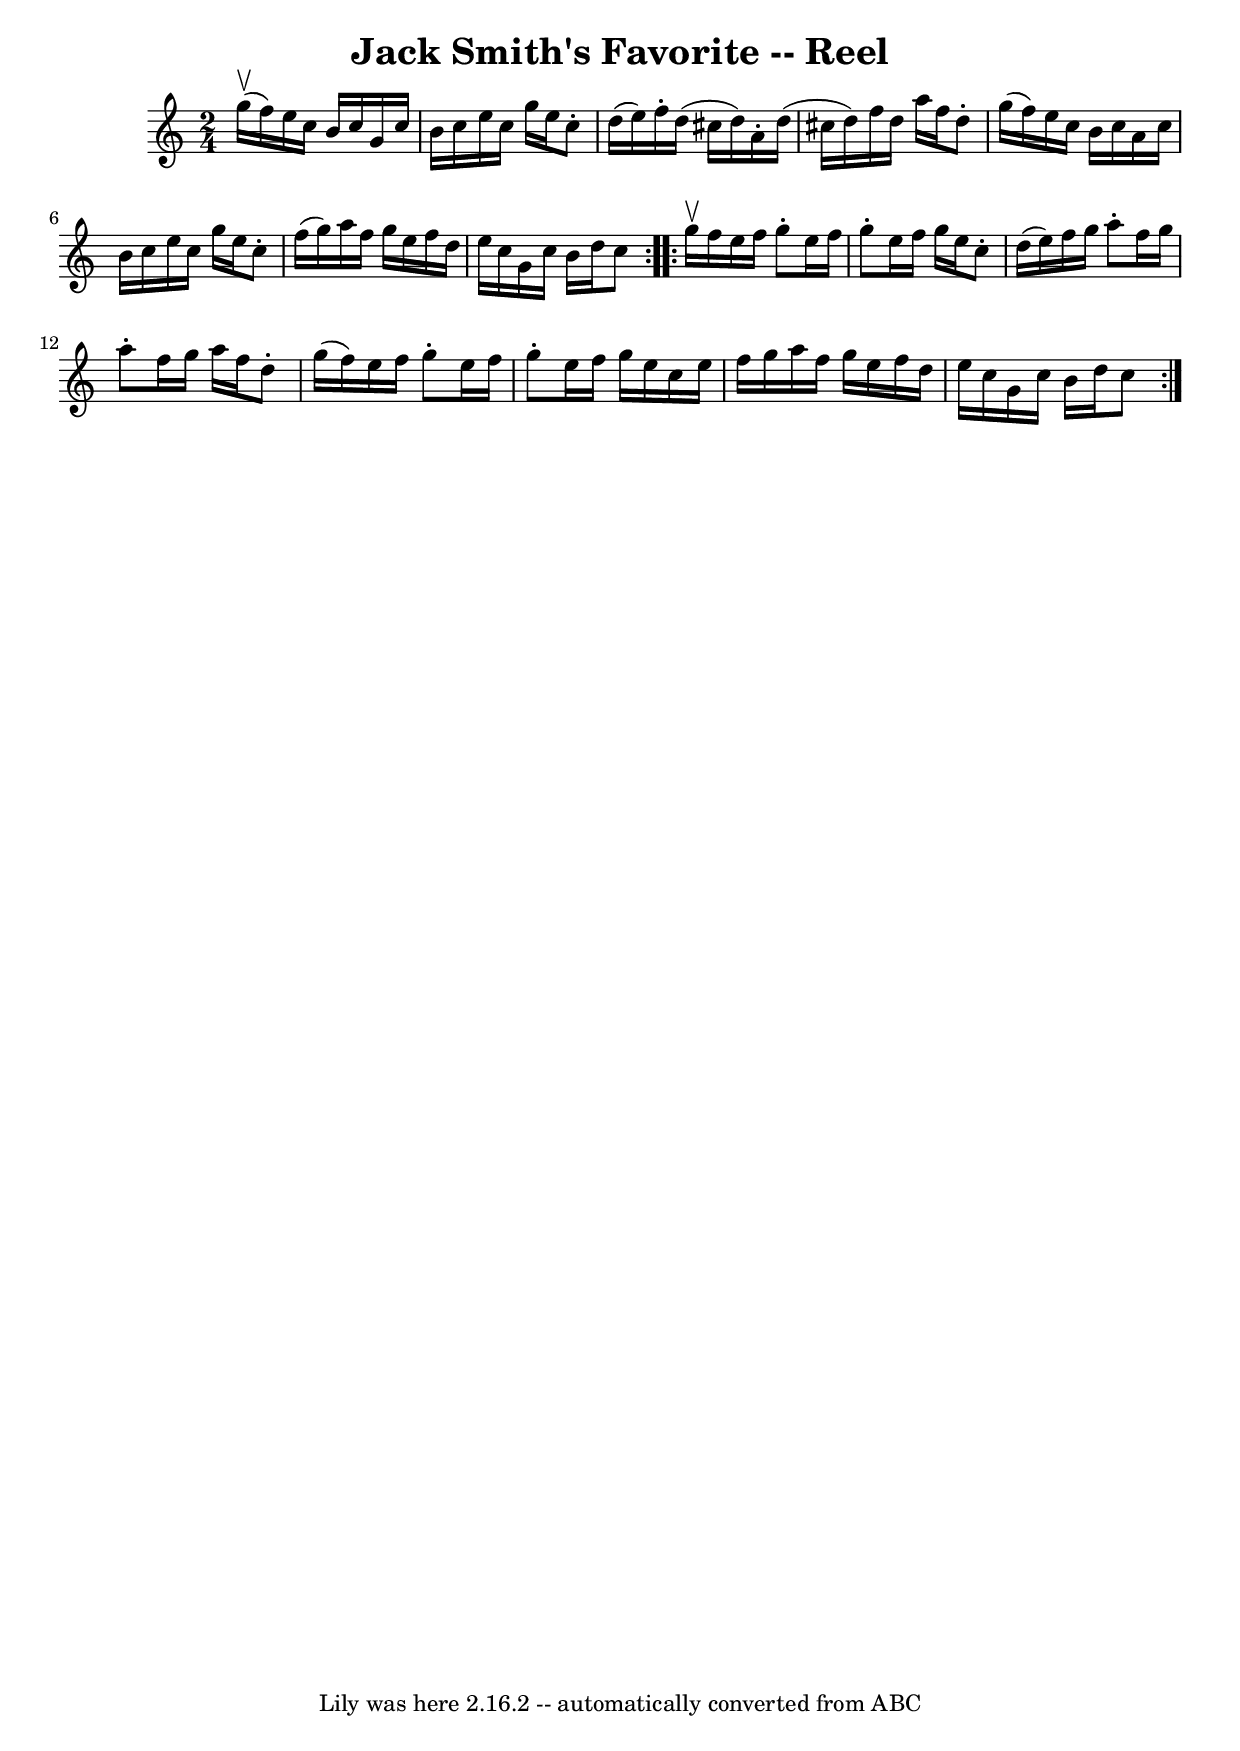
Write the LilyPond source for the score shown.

\version "2.7.40"
\include "Mammoth.ily"
\header {
	book = "Ryan's Mammoth Collection"
	crossRefNumber = "1"
	footnotes = "\\\\307"
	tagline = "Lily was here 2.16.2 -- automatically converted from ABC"
	title = "Jack Smith's Favorite -- Reel"
}
voicedefault =  {
\set Score.defaultBarType = "empty"

\repeat volta 2 {
\time 2/4 \key c \major g''16^\upbow(f''16) |
 e''16    
c''16 b'16 c''16 g'16 c''16 b'16 c''16    |
 e''16    
c''16 g''16 e''16 c''8 -. d''16 (e''16)   |
 f''16 -.  
 d''16 (cis''16 d''16) a'16 -. d''16 (cis''16 d''16)   
|
 f''16 d''16 a''16 f''16 d''8 -. g''16 (f''16)   
|
 e''16 c''16 b'16 c''16 a'16 c''16 b'16 c''16  
  |
 e''16 c''16 g''16 e''16 c''8 -. f''16 (g''16)  
 |
 a''16 f''16 g''16 e''16 f''16 d''16 e''16    
c''16    |
 g'16 c''16 b'16 d''16 c''8  }     
\repeat volta 2 { g''16^\upbow f''16  |
 e''16 f''16 g''8 
-. e''16 f''16 g''8 -.   |
 e''16 f''16 g''16 e''16    
c''8 -. d''16 (e''16)   |
 f''16 g''16 a''8 -. f''16    
g''16 a''8 -.   |
 f''16 g''16 a''16 f''16 d''8 -.   
g''16 (f''16)   |
 e''16 f''16 g''8 -. e''16 f''16   
 g''8 -.   |
 e''16 f''16 g''16 e''16 c''16 e''16    
f''16 g''16    |
 a''16 f''16 g''16 e''16 f''16 d''16 
 e''16 c''16    |
 g'16 c''16 b'16 d''16 c''8  }   
}

\score{
    <<

	\context Staff="default"
	{
	    \voicedefault 
	}

    >>
	\layout {
	}
	\midi {}
}
